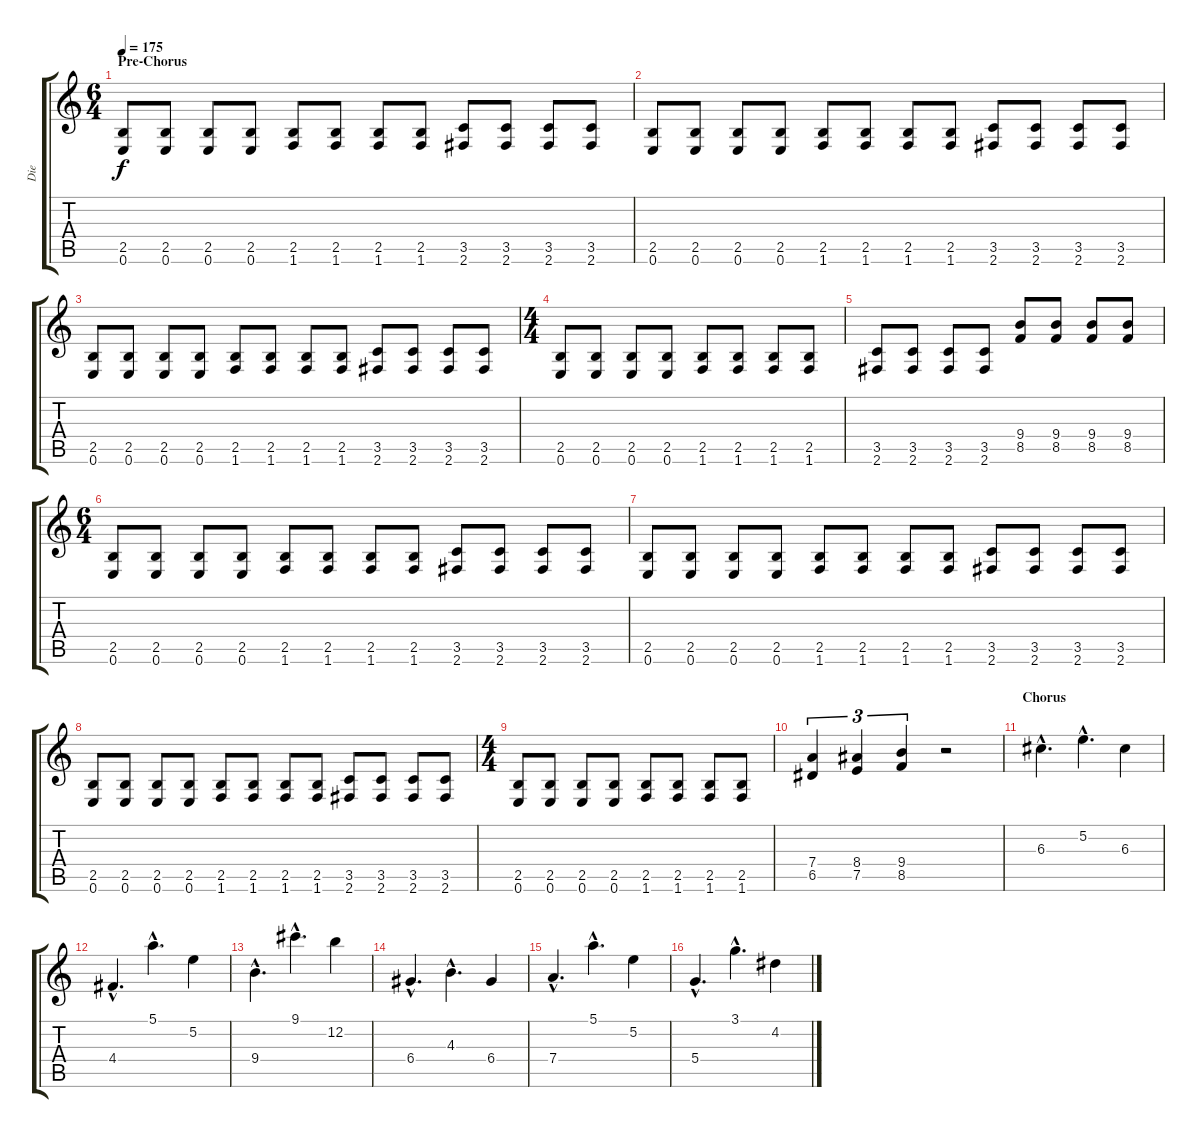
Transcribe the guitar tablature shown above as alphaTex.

\track ("Die" "Die") {instrument distortionguitar}
\staff {score tabs}
\tuning (E4 B3 G3 D3 A2 E2) {hide}
\ts (6 4)
\section ("" "Pre-Chorus")
\tempo 175
\clef g2
\ks c
(2.5 0.6).8{dy f} (2.5 0.6).8 (2.5 0.6).8 (2.5 0.6).8 (2.5 1.6).8 (2.5 1.6).8 (2.5 1.6).8 (2.5 1.6).8 (3.5 2.6).8 (3.5 2.6).8 (3.5 2.6).8 (3.5 2.6).8 |
(2.5 0.6).8 (2.5 0.6).8 (2.5 0.6).8 (2.5 0.6).8 (2.5 1.6).8 (2.5 1.6).8 (2.5 1.6).8 (2.5 1.6).8 (3.5 2.6).8 (3.5 2.6).8 (3.5 2.6).8 (3.5 2.6).8 |
(2.5 0.6).8 (2.5 0.6).8 (2.5 0.6).8 (2.5 0.6).8 (2.5 1.6).8 (2.5 1.6).8 (2.5 1.6).8 (2.5 1.6).8 (3.5 2.6).8 (3.5 2.6).8 (3.5 2.6).8 (3.5 2.6).8 |
\ts (4 4)
(2.5 0.6).8 (2.5 0.6).8 (2.5 0.6).8 (2.5 0.6).8 (2.5 1.6).8 (2.5 1.6).8 (2.5 1.6).8 (2.5 1.6).8 |
(3.5 2.6).8 (3.5 2.6).8 (3.5 2.6).8 (3.5 2.6).8 (9.4 8.5).8 (9.4 8.5).8 (9.4 8.5).8 (9.4 8.5).8 |
\ts (6 4)
(2.5 0.6).8 (2.5 0.6).8 (2.5 0.6).8 (2.5 0.6).8 (2.5 1.6).8 (2.5 1.6).8 (2.5 1.6).8 (2.5 1.6).8 (3.5 2.6).8 (3.5 2.6).8 (3.5 2.6).8 (3.5 2.6).8 |
(2.5 0.6).8 (2.5 0.6).8 (2.5 0.6).8 (2.5 0.6).8 (2.5 1.6).8 (2.5 1.6).8 (2.5 1.6).8 (2.5 1.6).8 (3.5 2.6).8 (3.5 2.6).8 (3.5 2.6).8 (3.5 2.6).8 |
(2.5 0.6).8 (2.5 0.6).8 (2.5 0.6).8 (2.5 0.6).8 (2.5 1.6).8 (2.5 1.6).8 (2.5 1.6).8 (2.5 1.6).8 (3.5 2.6).8 (3.5 2.6).8 (3.5 2.6).8 (3.5 2.6).8 |
\ts (4 4)
(2.5 0.6).8 (2.5 0.6).8 (2.5 0.6).8 (2.5 0.6).8 (2.5 1.6).8 (2.5 1.6).8 (2.5 1.6).8 (2.5 1.6).8 |
(7.4 6.5).4{tu (3 2)} (8.4 7.5).4{tu (3 2)} (9.4 8.5).4{tu (3 2)} r.2 |
\section ("" "Chorus")
6.3{hac}.4{d volume 16 balance 14 instrument acousticguitarsteel} 5.2{hac}.4{d} 6.3.4 |
4.4{hac}.4{d} 5.1{hac}.4{d} 5.2.4 |
9.4{hac}.4{d} 9.1{hac}.4{d} 12.2.4 |
6.4{hac}.4{d} 4.3{hac}.4{d} 6.4.4 |
7.4{hac}.4{d} 5.1{hac}.4{d} 5.2.4 |
5.4{hac}.4{d} 3.1{hac}.4{d} 4.2.4
